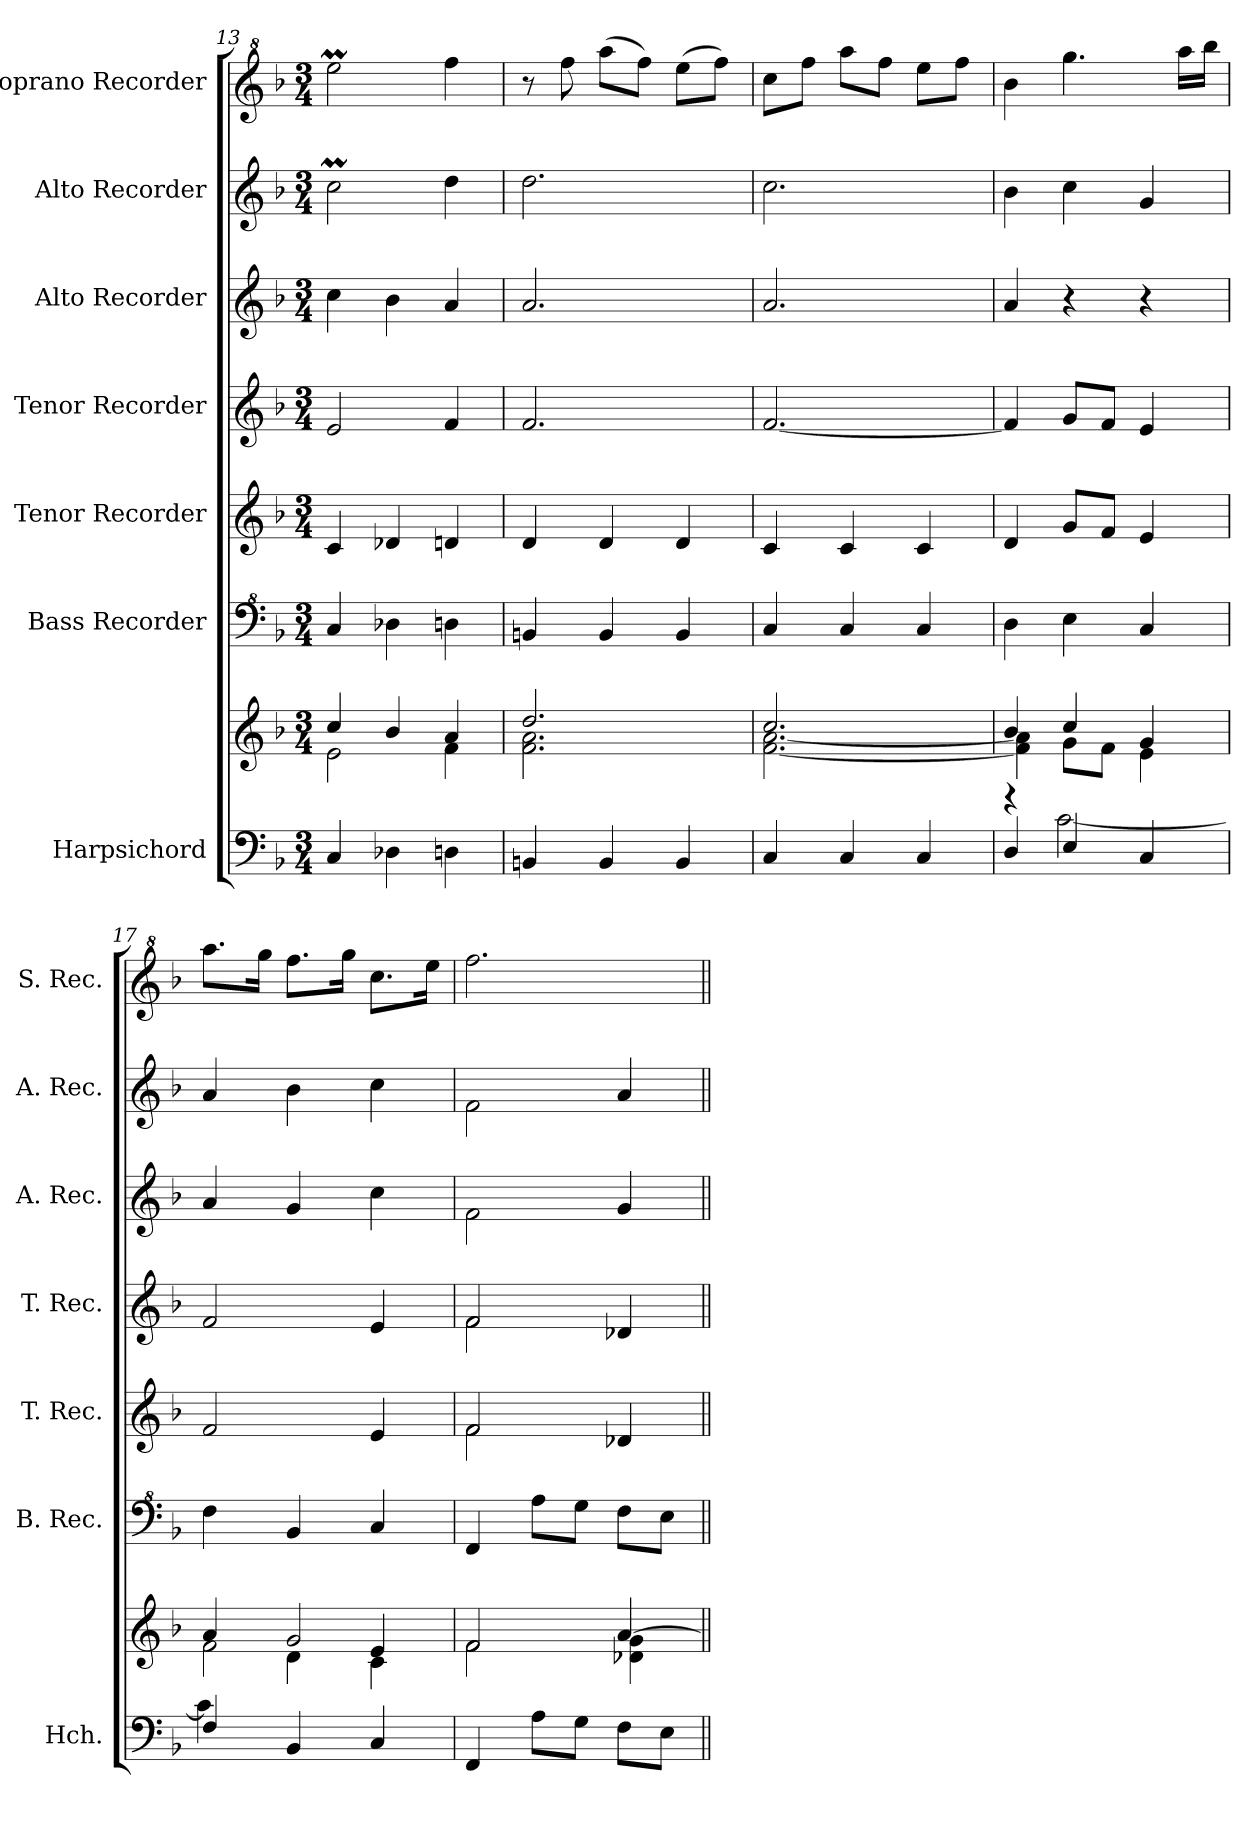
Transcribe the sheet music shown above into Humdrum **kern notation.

**kern	**kern	**kern	**kern	**kern	**kern	**kern	**kern
*part7	*part7	*part6	*part5	*part4	*part3	*part2	*part1
*staff8	*staff7	*staff6	*staff5	*staff4	*staff3	*staff2	*staff1
*I"Harpsichord	*	*I"Bass Recorder	*I"Tenor Recorder	*I"Tenor Recorder	*I"Alto Recorder	*I"Alto Recorder	*I"Soprano Recorder
*I'Hch.	*	*I'B. Rec.	*I'T. Rec.	*I'T. Rec.	*I'A. Rec.	*I'A. Rec.	*I'S. Rec.
!!LO:PB:g=z
*clefF4	*clefG2	*clefF^4	*clefG2	*clefG2	*clefG2	*clefG2	*clefG^2
*k[b-]	*k[b-]	*k[b-]	*k[b-]	*k[b-]	*k[b-]	*k[b-]	*k[b-]
*M3/4	*M3/4	*M3/4	*M3/4	*M3/4	*M3/4	*M3/4	*M3/4
=13	=13	=13	=13	=13	=13	=13	=13
*	*^	*	*	*	*	*	*
4C/	4cc/	2e\	4c/	4c/	2e/	4cc\	2ccM\	2eeem\
4D-X\	4b-/	.	4d-X\	4d-X/	.	4b-\	.	.
4Dn\	4a/	4f\	4dn\	4dn/	4f/	4a/	4dd\	4fff\
=14	=14	=14	=14	=14	=14	=14	=14	=14
4BBn/	2.dd/	2.f\ 2.a\	4Bn/	4d/	2.f/	2.a/	2.dd\	8r
.	.	.	.	.	.	.	.	8fff\
4BB/	.	.	4B/	4d/	.	.	.	(8aaa\L
.	.	.	.	.	.	.	.	8fff\J)
4BB/	.	.	4B/	4d/	.	.	.	(8eee\L
.	.	.	.	.	.	.	.	8fff\J)
=15	=15	=15	=15	=15	=15	=15	=15	=15
4C/	2.cc/	[2.f\ [2.a\	4c/	4c/	[2.f/	2.a/	2.cc\	8ccc\L
.	.	.	.	.	.	.	.	8fff\J
4C/	.	.	4c/	4c/	.	.	.	8aaa\L
.	.	.	.	.	.	.	.	8fff\J
4C/	.	.	4c/	4c/	.	.	.	8eee\L
.	.	.	.	.	.	.	.	8fff\J
=16	=16	=16	=16	=16	=16	=16	=16	=16
*^	*	*	*	*	*	*	*	*
4D/	4rg	4b-/	4f\] 4a\]	4d\	4d/	4f/]	4a/	4b-\	4bb-\
4E/	[2c\	4cc/	8g\L	4e\	8g/L	8g/L	4r	4cc\	4.ggg\
.	.	.	8f\J	.	8f/J	8f/J	.	.	.
4C/	.	4g/	4e\	4c/	4e/	4e/	4r	4g/	.
.	.	.	.	.	.	.	.	.	16aaa\LL
.	.	.	.	.	.	.	.	.	16bbb-\JJ
=17	=17	=17	=17	=17	=17	=17	=17	=17	=17
*	*	*	*^	*	*	*	*	*	*
4F/	4c\]	4a/	2f\	4ryy	4f\	2f/	2f/	4a/	4a/	8.aaa\L
.	.	.	.	.	.	.	.	.	.	16ggg\Jk
4BB-/	2ryy	2g/	.	4d\	4B-/	.	.	4g/	4b-\	8.fff\L
.	.	.	.	.	.	.	.	.	.	16ggg\Jk
4C/	.	.	4e/	4c\	4c/	4e/	4e/	4cc\	4cc\	8.ccc\L
.	.	.	.	.	.	.	.	.	.	16eee\Jk
*v	*v	*	*	*	*	*	*	*	*	*
*	*	*v	*v	*	*	*	*	*	*
=18	=18	=18	=18	=18	=18	=18	=18	=18
*	*	*	*	*^	*^	*	*	*
4FF/	2f\	2f/	4F/	2f/	2f\	2f/	2f\	2f\	2f\	2.fff\
8A\L	.	.	8a\L	.	.	.	.	.	.	.
8G\J	.	.	8g\J	.	.	.	.	.	.	.
8F\L	[4a/	4d-X\ 4g\	8f\L	4d-X/	4ryy	4d-X/	4ryy	4g/	4a/	.
8E\J	.	.	8e\J	.	.	.	.	.	.	.
*	*	*	*	*v	*v	*	*	*	*	*
*	*v	*v	*	*	*v	*v	*	*	*
=||	=||	=||	=||	=||	=||	=||	=||
*-	*-	*-	*-	*-	*-	*-	*-
